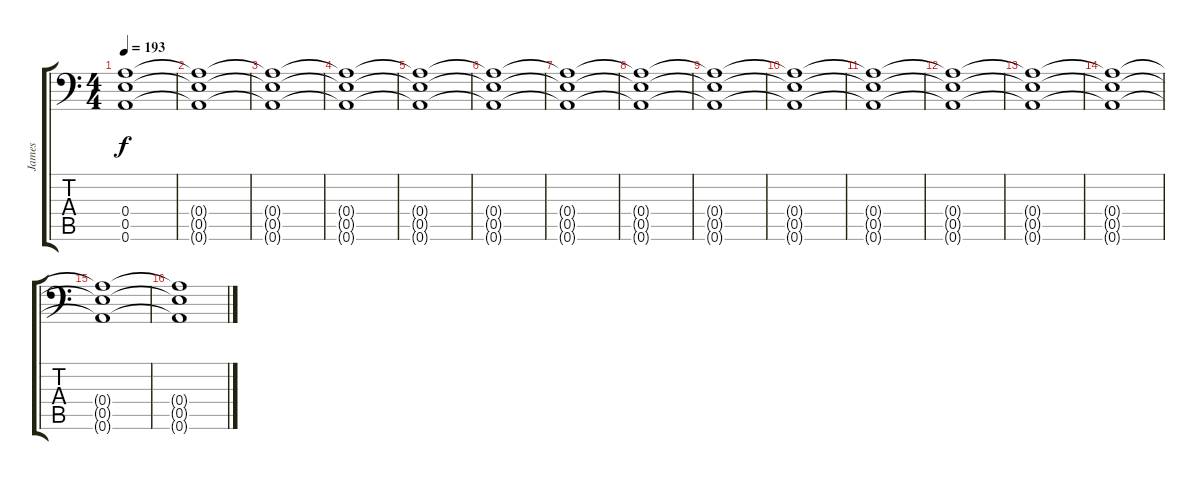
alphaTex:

\track ("James" "James") {instrument overdrivenguitar}
\staff {score tabs}
\tuning (B3 Gb3 D3 A2 E2 A1) {hide}
\ts (4 4)
\tempo 193
\clef f4
\ks c
(0.4{t} 0.5{t} 0.6{t}).1{dy f} |
(0.4{t} 0.5{t} 0.6{t}).1 |
(0.4{t} 0.5{t} 0.6{t}).1 |
(0.4{t} 0.5{t} 0.6{t}).1 |
(0.4{t} 0.5{t} 0.6{t}).1 |
(0.4{t} 0.5{t} 0.6{t}).1 |
(0.4{t} 0.5{t} 0.6{t}).1 |
(0.4{t} 0.5{t} 0.6{t}).1 |
(0.4{t} 0.5{t} 0.6{t}).1 |
(0.4{t} 0.5{t} 0.6{t}).1 |
(0.4{t} 0.5{t} 0.6{t}).1 |
(0.4{t} 0.5{t} 0.6{t}).1 |
(0.4{t} 0.5{t} 0.6{t}).1 |
(0.4{t} 0.5{t} 0.6{t}).1 |
(0.4{t} 0.5{t} 0.6{t}).1 |
(0.4{t} 0.5{t} 0.6{t}).1
